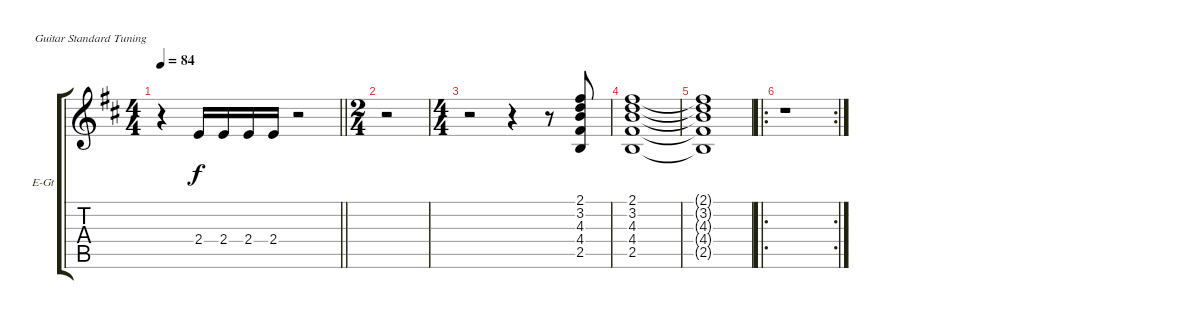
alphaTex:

\defaultSystemsLayout 4
\bracketExtendMode groupsimilarinstruments
\firstSystemTrackNameOrientation horizontal
\otherSystemsTrackNameOrientation horizontal
\track ("Gtr 2" "E-Gt") {multiBarRest instrument distortionguitar}
\staff {score tabs}
\tuning (E4 B3 G3 D3 A2 E2)
\ts (4 4)
\tempo 84
\clef g2
\barLineRight lightlight
\ks bminor
r.4{dy f} 2.4.16 2.4.16 2.4.16 2.4.16 r.2 |
\ts (2 4)
r.2 |
\ts (4 4)
r.2 r.4 r.8 (2.5 4.4 4.3 3.2 2.1).8 |
(2.5 4.4 4.3 3.2 2.1).1 |
(2.5{t} 4.4{t} 4.3{t} 3.2{t} 2.1{t}).1 |
\ro
\rc 2
r.1
